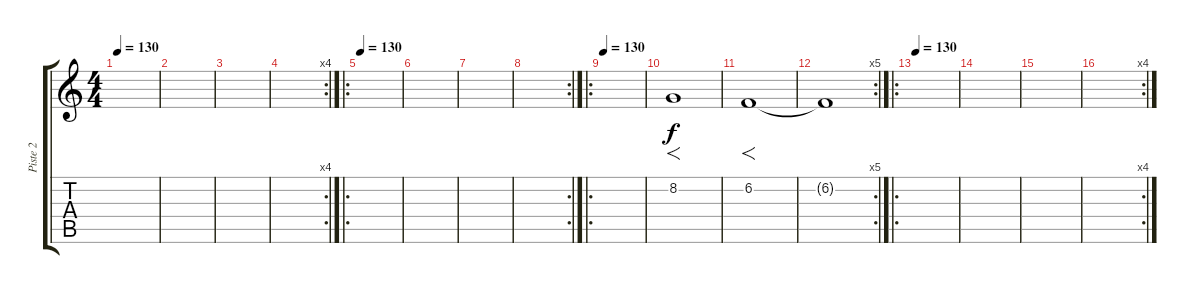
\track ("Piste 2" "Piste 2") {instrument violin}
\staff {score tabs}
\tuning (E4 B3 G3 D3 A2 E2) {hide}
\ts (4 4)
\tempo 130
\clef g2
\ks c
|
|
|
\rc 4
|
\ro
\tempo 130
|
|
|
\rc 2
|
\ro
\tempo 130
|
8.2.1{f} |
6.2.1{f} |
\rc 5
6.2{t}.1 |
\ro
\tempo 130
|
|
|
\rc 4
